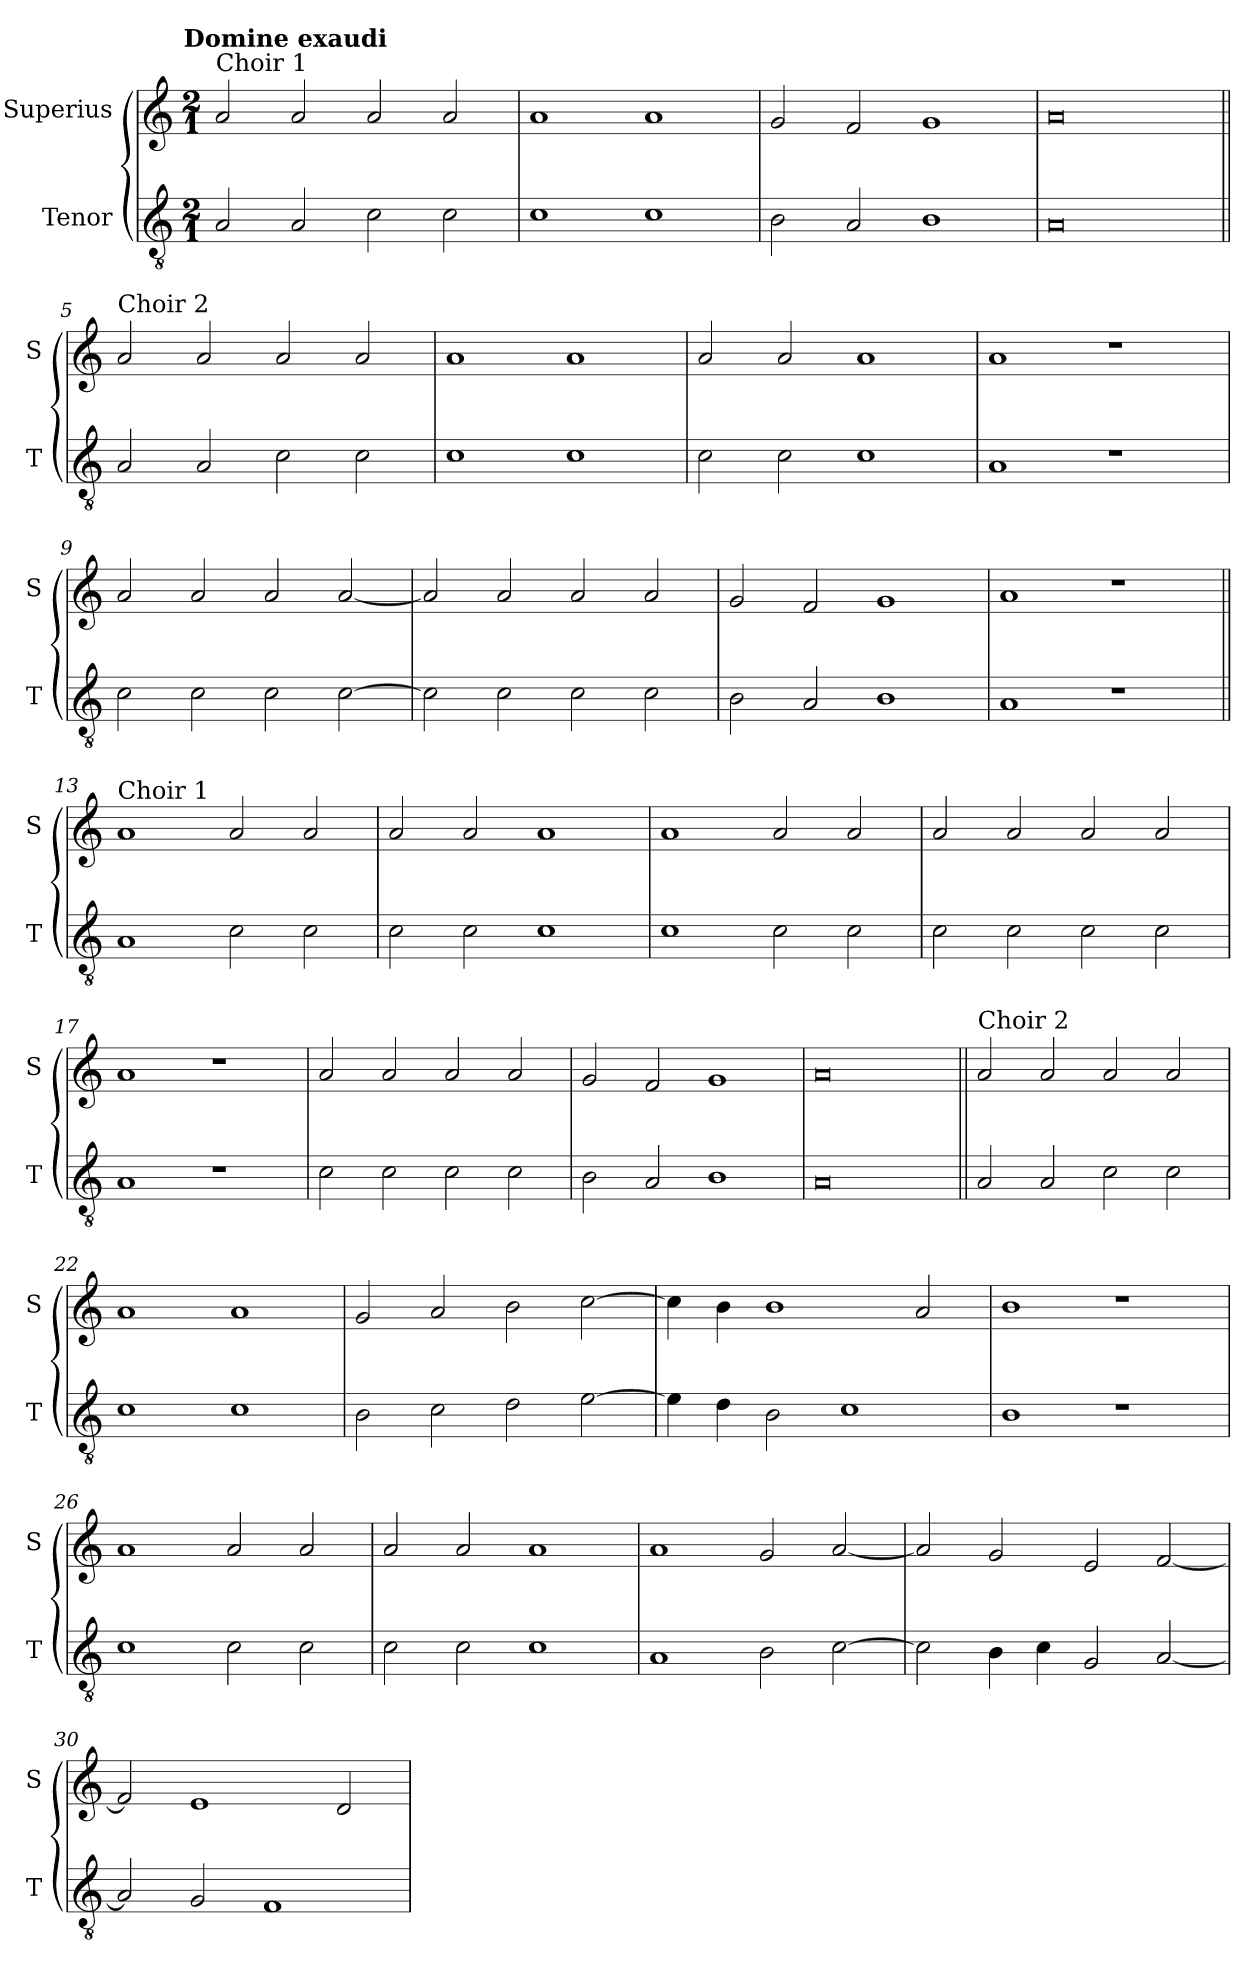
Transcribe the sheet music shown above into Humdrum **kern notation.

**kern	**kern
*part2	*part1
*staff2	*staff1
*I"Tenor	*I"Superius
*I'T	*I'S
*clefGv2	*clefG2
*k[]	*k[]
!!LO:TX:omd:t=Domine exaudi
*M2/1	*M2/1
=1	=1
!	!LO:TX:a:t=Choir 1
2A/	2a/
2A/	2a/
2c\	2a/
2c\	2a/
=2	=2
1c	1a
1c	1a
=3	=3
2B\	2g/
2A/	2f/
1B	1g
=4	=4
0A	0a
=5||	=5||
!	!LO:TX:a:t=Choir 2
2A/	2a/
2A/	2a/
2c\	2a/
2c\	2a/
=6	=6
1c	1a
1c	1a
=7	=7
2c\	2a/
2c\	2a/
1c	1a
=8	=8
1A	1a
1r	1r
=9	=9
2c\	2a/
2c\	2a/
2c\	2a/
[2c\	[2a/
=10	=10
2c\]	2a/]
2c\	2a/
2c\	2a/
2c\	2a/
=11	=11
2B\	2g/
2A/	2f/
1B	1g
=12	=12
1A	1a
1r	1r
=13||	=13||
!	!LO:TX:a:t=Choir 1
1A	1a
2c\	2a/
2c\	2a/
=14	=14
2c\	2a/
2c\	2a/
1c	1a
=15	=15
1c	1a
2c\	2a/
2c\	2a/
=16	=16
2c\	2a/
2c\	2a/
2c\	2a/
2c\	2a/
=17	=17
1A	1a
1r	1r
=18	=18
2c\	2a/
2c\	2a/
2c\	2a/
2c\	2a/
=19	=19
2B\	2g/
2A/	2f/
1B	1g
=20	=20
0A	0a
=21||	=21||
!	!LO:TX:a:t=Choir 2
2A/	2a/
2A/	2a/
2c\	2a/
2c\	2a/
=22	=22
1c	1a
1c	1a
=23	=23
2B\	2g/
2c\	2a/
2d\	2b\
[2e\	[2cc\
=24	=24
4e\]	4cc\]
4d\	4b\
2B\	1b
1c	.
.	2a/
=25	=25
1B	1b
1r	1r
=26	=26
1c	1a
2c\	2a/
2c\	2a/
=27	=27
2c\	2a/
2c\	2a/
1c	1a
=28	=28
1A	1a
2B\	2g/
[2c\	[2a/
=29	=29
2c\]	2a/]
4B\	2g/
4c\	.
2G/	2e/
[2A/	[2f/
=30	=30
2A/]	2f/]
2G/	1e
1F	.
.	2d/
=	=
*-	*-
